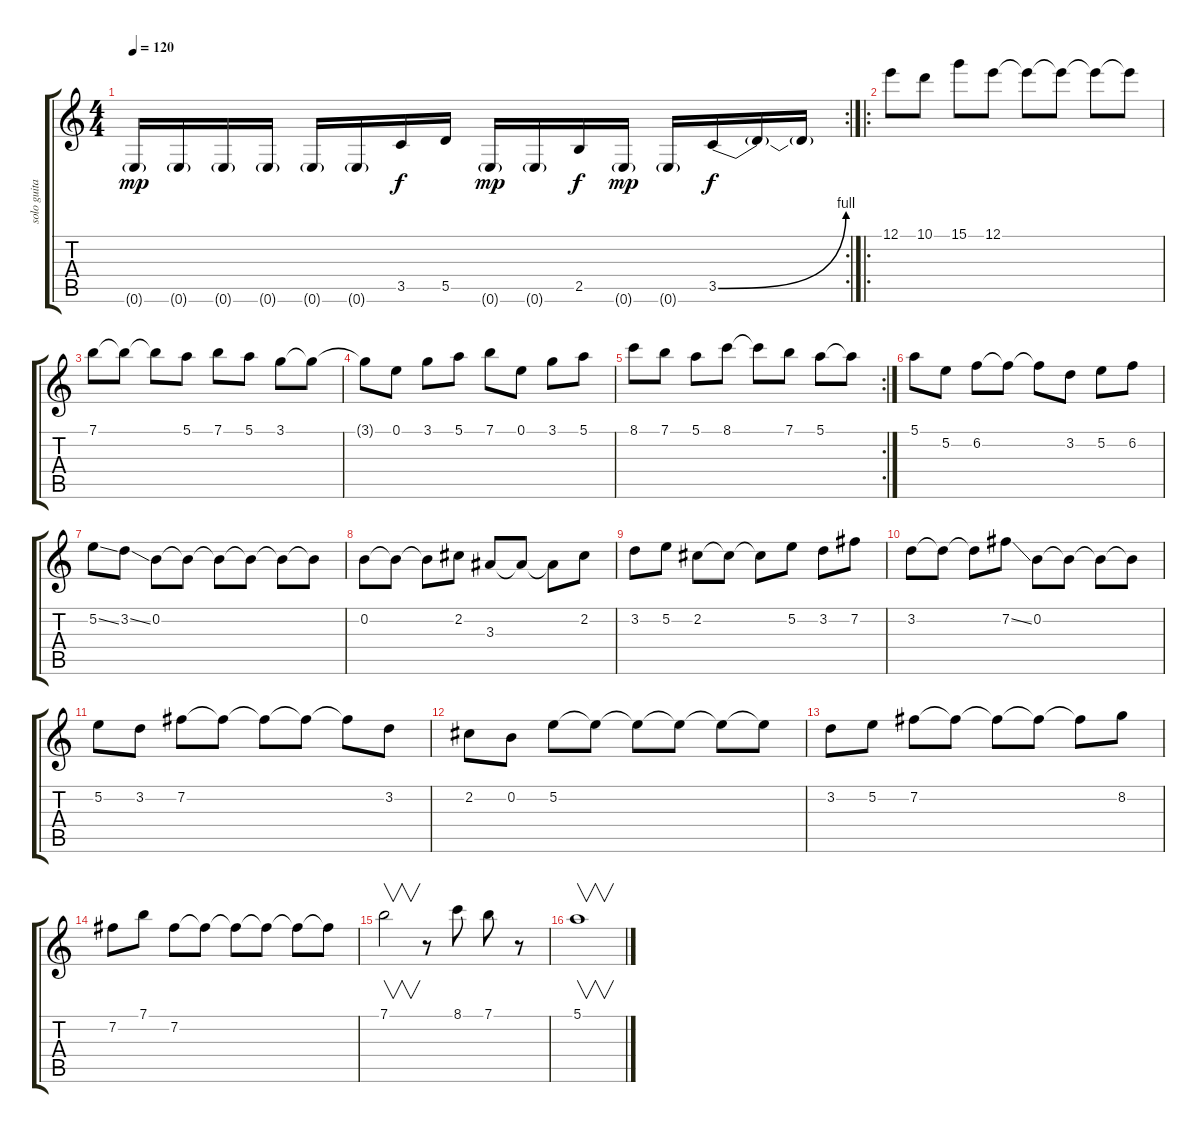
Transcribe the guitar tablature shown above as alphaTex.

\track ("solo guitar" "solo guita") {instrument overdrivenguitar}
\staff {score tabs}
\tuning (E4 B3 G3 D3 A2 E2) {hide}
\rc 2
\ts (4 4)
\tempo 120
\clef g2
\ks c
0.6{g}.16{dy mp} 0.6{g}.16 0.6{g}.16 0.6{g}.16 0.6{g}.16 0.6{g}.16 3.5.16{dy f} 5.5.16 0.6{g}.16{dy mp} 0.6{g}.16 2.5.16{dy f} 0.6{g}.16{dy mp} 0.6{g}.16 3.5{be (bend 0 0 60 4)}.16{dy f} 3.5{t}.16 3.5{t}.16 |
\ro
12.1.8 10.1.8 15.1.8 12.1.8 12.1{t}.8 12.1{t}.8 12.1{t}.8 12.1{t}.8 |
7.1.8 7.1{t}.8 7.1{t}.8 5.1.8 7.1.8 5.1.8 3.1.8 3.1{t}.8 |
3.1{t}.8 0.1.8 3.1.8 5.1.8 7.1.8 0.1.8 3.1.8 5.1.8 |
\rc 2
8.1.8 7.1.8 5.1.8 8.1.8 8.1{t}.8 7.1.8 5.1.8 5.1{t}.8 |
5.1.8 5.2.8 6.2.8 6.2{t}.8 6.2{t}.8 3.2.8 5.2.8 6.2.8 |
5.2{ss}.8 3.2{ss}.8 0.2.8 0.2{t}.8 0.2{t}.8 0.2{t}.8 0.2{t}.8 0.2{t}.8 |
0.2.8 0.2{t}.8 0.2{t}.8 2.2.8 3.3.8 3.3{t}.8 3.3{t}.8 2.2.8 |
3.2.8 5.2.8 2.2.8 2.2{t}.8 2.2{t}.8 5.2.8 3.2.8 7.2.8 |
3.2.8 3.2{t}.8 3.2{t}.8 7.2{ss}.8 0.2.8 0.2{t}.8 0.2{t}.8 0.2{t}.8 |
5.2.8 3.2.8 7.2.8 7.2{t}.8 7.2{t}.8 7.2{t}.8 7.2{t}.8 3.2.8 |
2.2.8 0.2.8 5.2.8 5.2{t}.8 5.2{t}.8 5.2{t}.8 5.2{t}.8 5.2{t}.8 |
3.2.8 5.2.8 7.2.8 7.2{t}.8 7.2{t}.8 7.2{t}.8 7.2{t}.8 8.2.8 |
7.2.8 7.1.8 7.2.8 7.2{t}.8 7.2{t}.8 7.2{t}.8 7.2{t}.8 7.2{t}.8 |
7.1.2{v} r.8 8.1.8 7.1.8 r.8 |
5.1.1{v}
